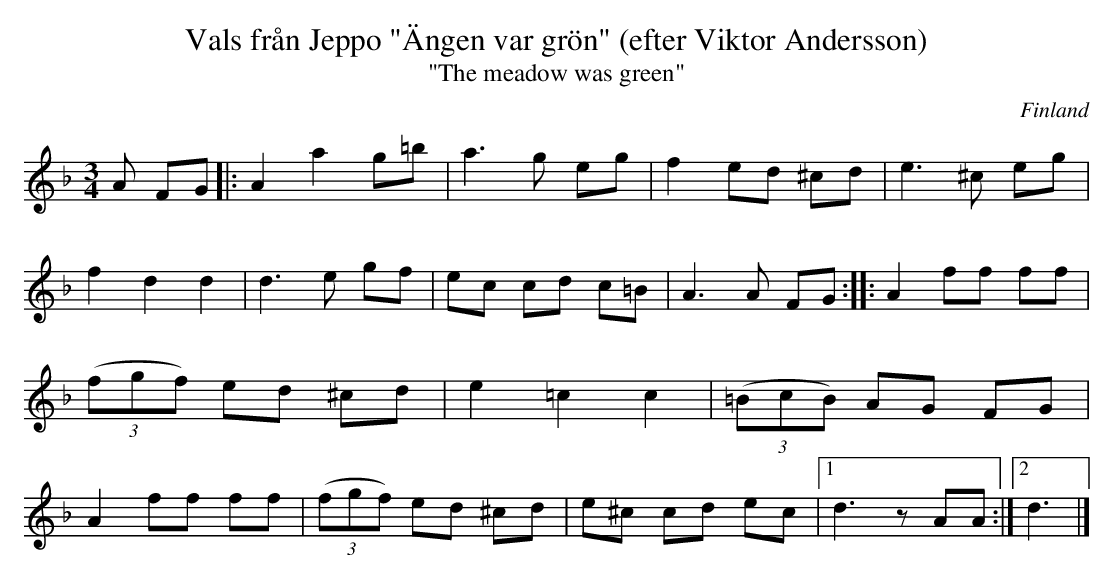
X:1
T:Vals från Jeppo "Ängen var grön" (efter Viktor Andersson)
T:"The meadow was green"
O:Finland
M:3/4
L:1/8
K:Dm
A FG|:A2 a2 g=b|a3 g eg|f2 ed ^cd|e3 ^c eg|f2d2d2|d3 e gf|\
ec cd c=B|A3 A FG::\
A2 ff ff|((3fgf) ed ^cd|e2=c2c2|((3=BcB) AG FG|A2 ff ff|\
((3fgf) ed ^cd|e^c cd ec|[1d3zAA:|[2d3|]
